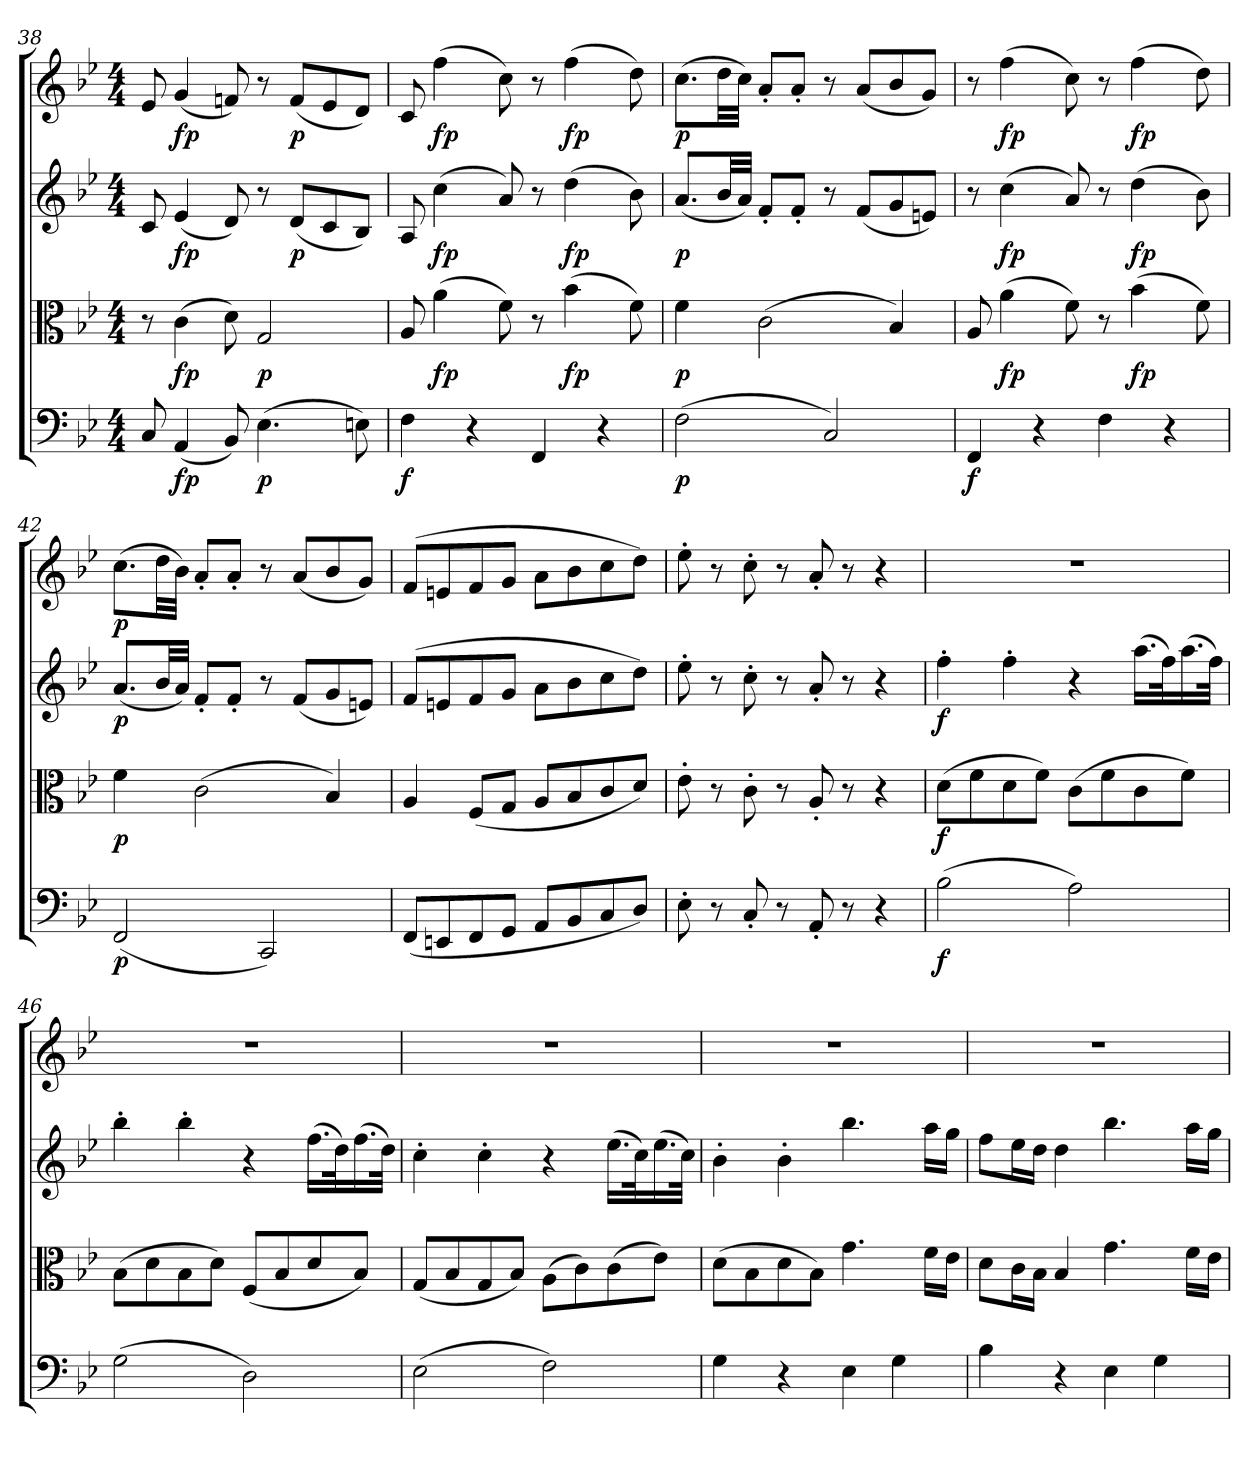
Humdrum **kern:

**kern	**dynam	**kern	**dynam	**kern	**dynam	**kern	**dynam
*part4	*part4	*part3	*part3	*part2	*part2	*part1	*part1
*staff4	*staff4	*staff3	*staff3	*staff2	*staff2	*staff1	*staff1
*clefF4	*	*clefC3	*	*clefG2	*	*clefG2	*
*k[b-e-]	*	*k[b-e-]	*	*k[b-e-]	*	*k[b-e-]	*
*B-:	*	*B-:	*	*B-:	*	*B-:	*
*M4/4	*	*M4/4	*	*M4/4	*	*M4/4	*
=38	=38	=38	=38	=38	=38	=38	=38
8C/	.	8r	.	8c/	.	8e-/	.
(4AA/	fp	(4c\	fp	(4e-/	fp	(4g/	fp
8BB-/)	.	8d\)	.	8d/)	.	8fn/)	.
(4.E-\	p	2G/	p	8r	.	8r	.
.	.	.	.	(8d/L	p	(8f/L	p
.	.	.	.	8c/	.	8e-/	.
8En\)	.	.	.	8B-/J)	.	8d/J)	.
=39	=39	=39	=39	=39	=39	=39	=39
4F\	f	8A/	.	8A/	.	8c/	.
.	.	(4a\	fp	(4cc\	fp	(4ff\	fp
4r	.	.	.	.	.	.	.
.	.	8f\)	.	8a/)	.	8cc\)	.
4FF/	.	8r	.	8r	.	8r	.
.	.	(4b-\	fp	(4dd\	fp	(4ff\	fp
4r	.	.	.	.	.	.	.
.	.	8f\)	.	8b-\)	.	8dd\)	.
=40	=40	=40	=40	=40	=40	=40	=40
(2F\	p	4f\	p	(8.a/L	p	(8.cc\L	p
.	.	.	.	32b-/LL	.	32dd\LL	.
.	.	.	.	32a/JJJ)	.	32cc\JJJ)	.
.	.	(2c\	.	8f'/L	.	8a'/L	.
.	.	.	.	8f'/J	.	8a'/J	.
2C/)	.	.	.	8r	.	8r	.
.	.	.	.	(8f/L	.	(8a/L	.
.	.	4B-/)	.	8g/	.	8b-/	.
.	.	.	.	8en/J)	.	8g/J)	.
=41	=41	=41	=41	=41	=41	=41	=41
4FF/	f	8A/	.	8r	.	8r	.
.	.	(4a\	fp	(4cc\	fp	(4ff\	fp
4r	.	.	.	.	.	.	.
.	.	8f\)	.	8a/)	.	8cc\)	.
4F\	.	8r	.	8r	.	8r	.
.	.	(4b-\	fp	(4dd\	fp	(4ff\	fp
4r	.	.	.	.	.	.	.
.	.	8f\)	.	8b-\)	.	8dd\)	.
=42	=42	=42	=42	=42	=42	=42	=42
(2FF/	p	4f\	p	(8.a/L	p	(8.cc\L	p
.	.	.	.	32b-/LL	.	32dd\LL	.
.	.	.	.	32a/JJJ)	.	32b-\JJJ)	.
.	.	(2c\	.	8f'/L	.	8a'/L	.
.	.	.	.	8f'/J	.	8a'/J	.
2CC/)	.	.	.	8r	.	8r	.
.	.	.	.	(8f/L	.	(8a/L	.
.	.	4B-/)	.	8g/	.	8b-/	.
.	.	.	.	8en/J)	.	8g/J)	.
=43	=43	=43	=43	=43	=43	=43	=43
(8FF/L	.	4A/	.	(8f/L	.	(8f/L	.
8EEn/	.	.	.	8en/	.	8en/	.
8FF/	.	(8F/L	.	8f/	.	8f/	.
8GG/J	.	8G/J	.	8g/J	.	8g/J	.
8AA/L	.	8A/L	.	8a\L	.	8a\L	.
8BB-/	.	8B-/	.	8b-\	.	8b-\	.
8C/	.	8c/	.	8cc\	.	8cc\	.
8D/J)	.	8d/J)	.	8dd\J)	.	8dd\J)	.
=44	=44	=44	=44	=44	=44	=44	=44
8E-'\	.	8e-'\	.	8ee-'\	.	8ee-'\	.
8r	.	8r	.	8r	.	8r	.
8C'/	.	8c'\	.	8cc'\	.	8cc'\	.
8r	.	8r	.	8r	.	8r	.
8AA'/	.	8A'/	.	8a'/	.	8a'/	.
8r	.	8r	.	8r	.	8r	.
4r	.	4r	.	4r	.	4r	.
=45	=45	=45	=45	=45	=45	=45	=45
(2B-\	f	(8d\L	f	4ff'\	f	1r	.
.	.	8f\	.	.	.	.	.
.	.	8d\	.	4ff'\	.	.	.
.	.	8f\J)	.	.	.	.	.
2A\)	.	(8c\L	.	4r	.	.	.
.	.	8f\	.	.	.	.	.
.	.	8c\	.	(16.aa\LL	.	.	.
.	.	.	.	32ff\K)	.	.	.
.	.	8f\J)	.	(16.aa\	.	.	.
.	.	.	.	32ff\JJk)	.	.	.
=46	=46	=46	=46	=46	=46	=46	=46
(2G\	.	(8B-\L	.	4bb-'\	.	1r	.
.	.	8d\	.	.	.	.	.
.	.	8B-\	.	4bb-'\	.	.	.
.	.	8d\J)	.	.	.	.	.
2D\)	.	(8F/L	.	4r	.	.	.
.	.	8B-/	.	.	.	.	.
.	.	8d/	.	(16.ff\LL	.	.	.
.	.	.	.	32dd\K)	.	.	.
.	.	8B-/J)	.	(16.ff\	.	.	.
.	.	.	.	32dd\JJk)	.	.	.
=47	=47	=47	=47	=47	=47	=47	=47
(2E-\	.	(8G/L	.	4cc'\	.	1r	.
.	.	8B-/	.	.	.	.	.
.	.	8G/	.	4cc'\	.	.	.
.	.	8B-/J)	.	.	.	.	.
2F\)	.	(8A\L	.	4r	.	.	.
.	.	8c\)	.	.	.	.	.
.	.	(8c\	.	(16.ee-\LL	.	.	.
.	.	.	.	32cc\K)	.	.	.
.	.	8e-\J)	.	(16.ee-\	.	.	.
.	.	.	.	32cc\JJk)	.	.	.
=48	=48	=48	=48	=48	=48	=48	=48
4G\	.	(8d\L	.	4b-'\	.	1r	.
.	.	8B-\	.	.	.	.	.
4r	.	8d\	.	4b-'\	.	.	.
.	.	8B-\J)	.	.	.	.	.
4E-\	.	4.g\	.	4.bb-\	.	.	.
4G\	.	.	.	.	.	.	.
.	.	16f\LL	.	16aa\LL	.	.	.
.	.	16e-\JJ	.	16gg\JJ	.	.	.
=49	=49	=49	=49	=49	=49	=49	=49
4B-\	.	8d\L	.	8ff\L	.	1r	.
.	.	16c\L	.	16ee-\L	.	.	.
.	.	16B-\JJ	.	16dd\JJ	.	.	.
4r	.	4B-/	.	4dd\	.	.	.
4E-\	.	4.g\	.	4.bb-\	.	.	.
4G\	.	.	.	.	.	.	.
.	.	16f\LL	.	16aa\LL	.	.	.
.	.	16e-\JJ	.	16gg\JJ	.	.	.
=	=	=	=	=	=	=	=
*-	*-	*-	*-	*-	*-	*-	*-
